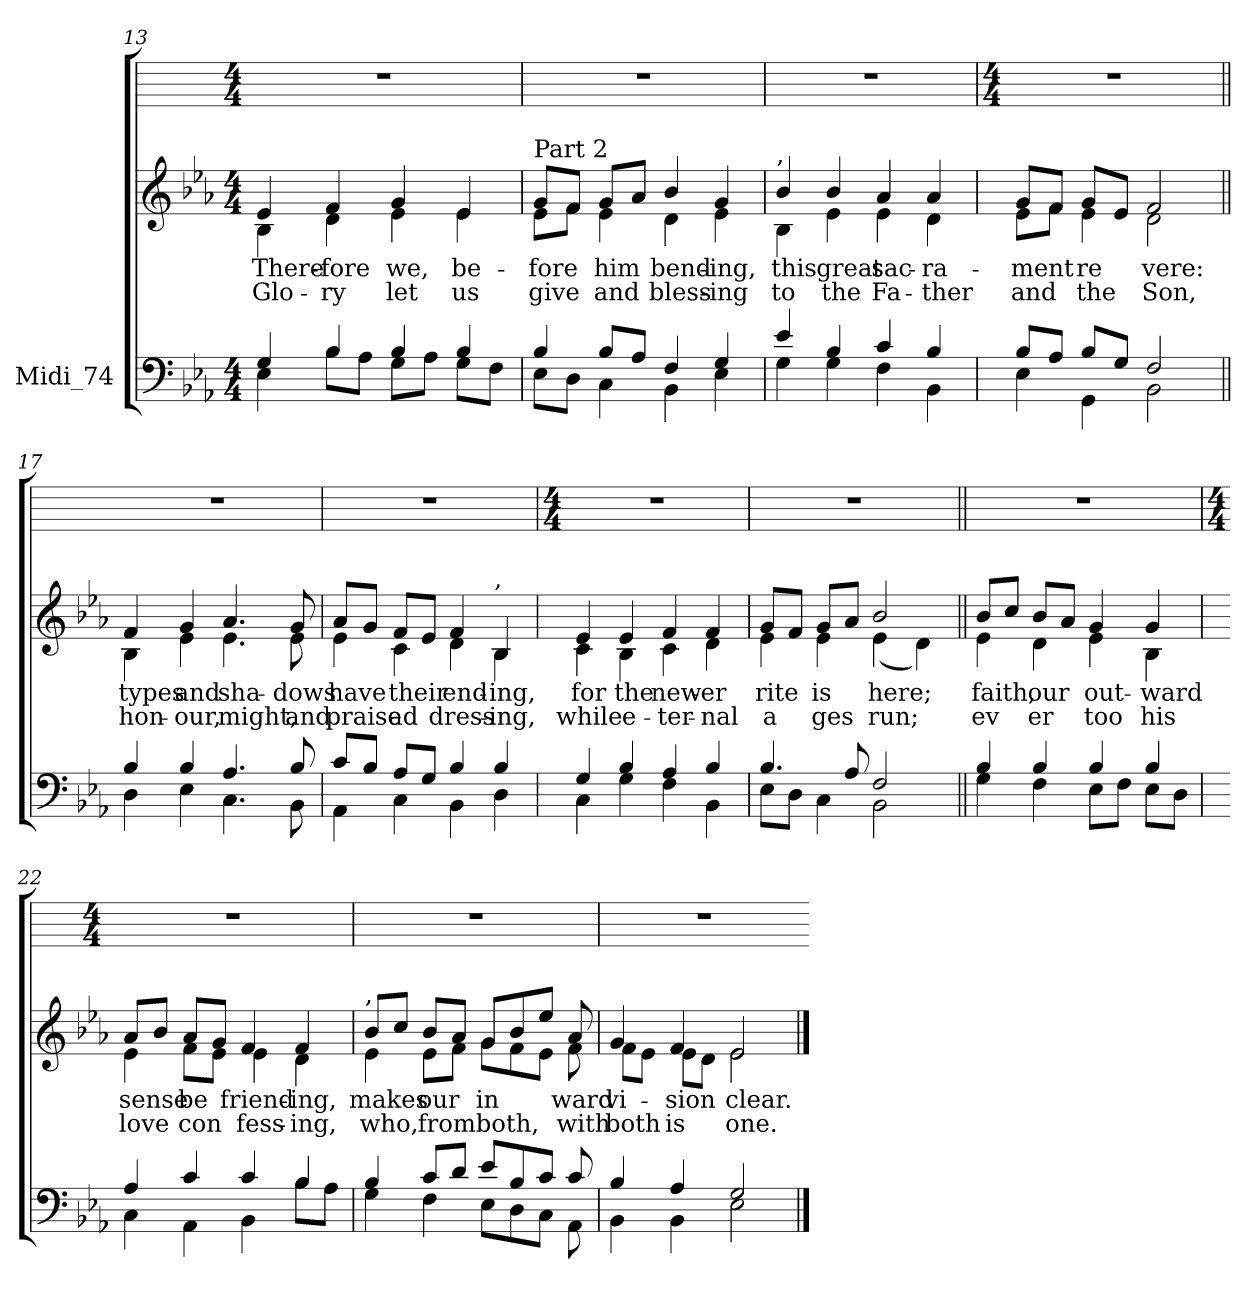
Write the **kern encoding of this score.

**kern	**kern	**text	**text	**kern
*part3	*part2	*part2	*part2	*part1
*staff3	*staff2	*staff2	*staff2	*staff1
*I"Midi_74	*	*	*	*
!!LO:LB:g=z
*clefF4	*clefG2	*	*	*
*k[b-e-a-]	*k[b-e-a-]	*	*	*
*E-:	*E-:	*	*	*
*M4/4	*M4/4	*	*	*M4/4
=13	=13	=13	=13	=13
*^	*	*	*	*
!	!	!LO:TX:a:t=AMNS 252 continued	!	!	!
!	!	!	!LO:LY:b	!LO:LY:b	!
*	*	*^	*	*	*
4G/	4E-\	4e-/	4B-\	There-	-Glo-	1r
!	!	!	!	!LO:LY:b	!LO:LY:b	!
4B-/	8B-\L	4f/	4d\	-fore	ry	.
.	8A-\J	.	.	.	.	.
!	!	!	!	!LO:LY:b	!LO:LY:b	!
4B-/	8G\L	4g/	4e-\	we,	let	.
.	8A-\J	.	.	.	.	.
!	!	!	!	!LO:LY:b	!LO:LY:b	!
4B-/	8G\L	4e-/	4e-\	be-	-us	.
.	8F\J	.	.	.	.	.
=14	=14	=14	=14	=14	=14	=14
!	!	!LO:TX:a:t=Part 2	!	!	!	!
!	!	!	!	!LO:LY:b	!LO:LY:b	!
4B-/	8E-\L	8g/L	8e-\L	fore	give	1r
.	8D\J	8f/J	8f\J	.	.	.
!	!	!	!	!LO:LY:b	!LO:LY:b	!
8B-/L	4C\	8g/L	4e-\	him	and	.
8A-/J	.	8a-/J	.	.	.	.
!	!	!	!	!LO:LY:b	!LO:LY:b	!
4F/	4BB-\	4b-/	4d\	bend-	-bless-	.
!	!	!	!	!LO:LY:b	!LO:LY:b	!
4G/	4E-\	4g/	4e-\	-ing,	ing	.
=15	=15	=15	=15	=15	=15	=15
!	!	!LO:TX:a:t=,	!	!	!	!
!	!	!	!	!LO:LY:b	!LO:LY:b	!
4e-/	4G\	4b-/	4B-\	this	to	1r
!	!	!	!	!LO:LY:b	!LO:LY:b	!
4B-/	4G\	4b-/	4e-\	great	the	.
!	!	!	!	!LO:LY:b	!LO:LY:b	!
4c/	4F\	4a-/	4e-\	sac-	-Fa-	.
!	!	!	!	!LO:LY:b	!LO:LY:b	!
4B-/	4BB-\	4a-/	4d\	-ra-	-ther	.
!!LO:LB:g=z
=16	=16	=16	=16	=16	=16	=16
*	*	*	*	*	*	*M4/4
!	!	!	!	!LO:LY:b	!LO:LY:b	!
8B-/L	4E-\	8g/L	8e-\L	ment	and	1r
8A-/J	.	8f/J	8f\J	.	.	.
!	!	!	!	!LO:LY:b	!LO:LY:b	!
8B-/L	4GG\	8g/L	4e-\	re	the	.
8G/J	.	8e-/J	.	.	.	.
!	!	!	!	!LO:LY:b	!LO:LY:b	!
2F/	2BB-\	2f/	2d\	vere:	Son,	.
=17||	=17||	=17||	=17||	=17||	=17||	=17||
!	!	!	!	!LO:LY:b	!LO:LY:b	!
4B-/	4D\	4f/	4B-\	types	hon-	1r
!	!	!	!	!LO:LY:b	!LO:LY:b	!
4B-/	4E-\	4g/	4e-\	-and	our,	.
!	!	!	!	!LO:LY:b	!LO:LY:b	!
4.A-/	4.C\	4.a-/	4.e-\	sha-	-might,	.
!	!	!	!	!LO:LY:b	!LO:LY:b	!
8B-/	8BB-\	8g/	8e-\	dows	and	.
=18	=18	=18	=18	=18	=18	=18
!	!	!	!	!LO:LY:b	!LO:LY:b	!
8c/L	4AA-\	8a-/L	4e-\	have	praise	1r
8B-/J	.	8g/J	.	.	.	.
!	!	!	!	!LO:LY:b	!LO:LY:b	!
8A-/L	4C\	8f/L	4c\	their	ad	.
8G/J	.	8e-/J	.	.	.	.
!	!	!	!	!LO:LY:b	!LO:LY:b	!
4B-/	4BB-\	4f/	4d\	end-	-dress-	.
!	!	!LO:TX:a:t=,	!	!	!	!
!	!	!	!	!LO:LY:b	!LO:LY:b	!
4B-/	4D\	4B-/	4B-\	-ing,	ing,	.
!!LO:LB:g=z
=19	=19	=19	=19	=19	=19	=19
*	*	*	*	*	*	*M4/4
!	!	!	!	!LO:LY:b	!LO:LY:b	!
4G/	4C\	4e-/	4c\	for	while	1r
!	!	!	!	!LO:LY:b	!LO:LY:b	!
4B-/	4G\	4e-/	4B-\	the	e-	.
!	!	!	!	!LO:LY:b	!LO:LY:b	!
4A-/	4F\	4f/	4c\	-new-	-ter-	.
!	!	!	!	!LO:LY:b	!LO:LY:b	!
4B-/	4BB-\	4f/	4d\	-er	nal	.
=20	=20	=20	=20	=20	=20	=20
!	!	!	!	!LO:LY:b	!LO:LY:b	!
4.B-/	8E-\L	8g/L	4e-\	rite	a	1r
.	8D\J	8f/J	.	.	.	.
!	!	!	!	!LO:LY:b	!LO:LY:b	!
.	4C\	8g/L	4e-\	is	ges	.
8A-/	.	8a-/J	.	.	.	.
!	!	!	!	!LO:LY:b	!LO:LY:b	!
2F/	2BB-\	2b-/	(<4e-\	here;	run;	.
.	.	.	4d\)	.	.	.
=21||	=21||	=21||	=21||	=21||	=21||	=21||
!	!	!	!	!LO:LY:b	!LO:LY:b	!
4B-/	4G\	8b-/L	4e-\	faith,	ev	1r
.	.	8cc/J	.	.	.	.
!	!	!	!	!LO:LY:b	!LO:LY:b	!
4B-/	4F\	8b-/L	4d\	our	er	.
.	.	8a-/J	.	.	.	.
!	!	!	!	!LO:LY:b	!LO:LY:b	!
4B-/	8E-\L	4g/	4e-\	out-	-too	.
.	8F\J	.	.	.	.	.
!	!	!	!	!LO:LY:b	!LO:LY:b	!
4B-/	8E-\L	4g/	4B-\	ward	his	.
.	8D\J	.	.	.	.	.
!!LO:LB:g=z
=22	=22	=22	=22	=22	=22	=22
*	*	*	*	*	*	*M4/4
!	!	!	!	!LO:LY:b	!LO:LY:b	!
4A-/	4C\	8a-/L	4e-\	sense	love	1r
.	.	8b-/J	.	.	.	.
!	!	!	!	!LO:LY:b	!LO:LY:b	!
4c/	4AA-\	8a-/L	8f\L	be	con	.
.	.	8g/J	8e-\J	.	.	.
!	!	!	!	!LO:LY:b	!LO:LY:b	!
4c/	4BB-\	4f/	4e-\	friend-	-fess-	.
!	!	!	!	!LO:LY:b	!LO:LY:b	!
4B-/	8B-\L	4f/	4d\	-ing,	ing,	.
.	8A-\J	.	.	.	.	.
=23	=23	=23	=23	=23	=23	=23
!	!	!LO:TX:a:t=,	!	!	!	!
!	!	!	!	!LO:LY:b	!LO:LY:b	!
4B-/	4G\	8b-/L	4e-\	makes	who,	1r
.	.	8cc/J	.	.	.	.
!	!	!	!	!LO:LY:b	!LO:LY:b	!
8c/L	4F\	8b-/L	8e-\L	our	from	.
8d/J	.	8a-/J	8f\J	.	.	.
!	!	!	!	!LO:LY:b	!LO:LY:b	!
8e-/L	8E-\L	8g/L	8g\L	in	both,	.
8B-/	8D\	8b-/	8f\	.	.	.
8c/J	8C\J	8ee-/J	8e-\J	.	.	.
!	!	!	!	!LO:LY:b	!LO:LY:b	!
8c/	8AA-\	8a-/	8f\	ward	with	.
=24	=24	=24	=24	=24	=24	=24
!	!	!	!	!LO:LY:b	!LO:LY:b	!
4B-/	4BB-\	4g/	8f\L	vi-	-both	1r
.	.	.	8e-\J	.	.	.
!	!	!	!	!LO:LY:b	!LO:LY:b	!
4A-/	4BB-\	4f/	8e-\L	sion	is	.
.	.	.	8d\J	.	.	.
!	!	!	!	!LO:LY:b	!LO:LY:b	!
2G/	2E-\	2e-/	2e-\	clear.	one.	.
*v	*v	*	*	*	*	*
*	*v	*v	*	*	*
==	==	=	=	=
*-	*-	*-	*-	*-
